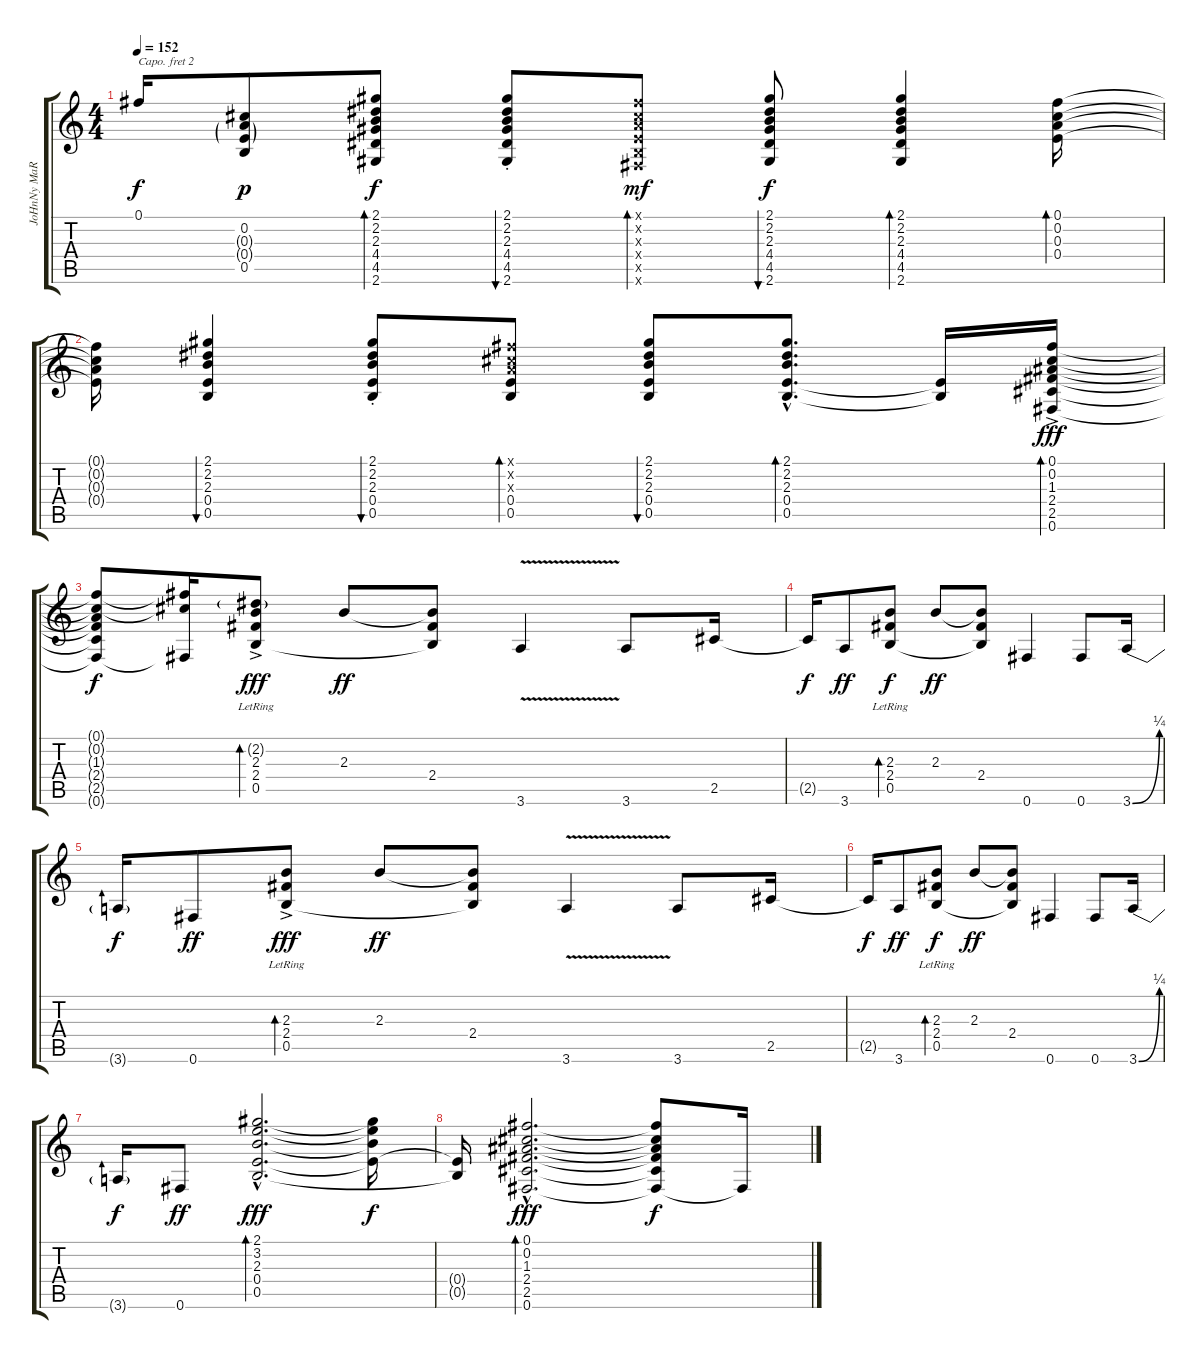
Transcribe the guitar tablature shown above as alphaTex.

\track ("JoHnNy MaRR" "JoHnNy MaR") {instrument electricguitarclean}
\staff {score tabs}
\capo 2
\tuning (E4 B3 G3 D3 A2 E2) {hide}
\ts (4 4)
\tempo 152
\clef g2
\ks c
0.1{t}.16{dy f} (0.2 0.3{g} 0.4{g} 0.5{t}).8{dy p} (2.1 2.2 2.3 4.4 4.5 2.6).8{bd 30 dy f} (2.1{st} 2.2{st} 2.3{st} 4.4{st} 4.5{st} 2.6{st}).8{bu 30} (0.1{x} 0.2{x} 0.3{x} 0.4{x} 0.5{x} 0.6{x}).8{bd 30 dy mf} (2.1 2.2 2.3 4.4 4.5 2.6).8{bu 30 dy f} (2.1 2.2 2.3 4.4 4.5 2.6).4{bd 30} (0.1 0.2 0.3 0.4).16{bd 30} |
(0.1{t} 0.2{t} 0.3{t} 0.4{t}).16 (2.1 2.2 2.3 0.4 0.5).4{bu 30} (2.1{st} 2.2{st} 2.3{st} 0.4 0.5).8{bu 30} (0.1{x} 0.2{x} 0.3{x} 0.4 0.5).8{bd 30} (2.1 2.2 2.3 0.4 0.5).8{bu 30} (2.1{hac} 2.2{hac} 2.3{hac} 0.4{hac} 0.5{hac}).8{d bd 30} (0.4{t} 0.5{t}).16 (0.1{ac} 0.2 1.3 2.4 2.5 0.6).16{bd 30 dy fff} |
(0.1{t} 0.2{t} 1.3{t} 2.4{t} 2.5{t} 0.6{t}).8{dy f} (0.1{t} 0.2{t} 0.6{t}).16 (2.2{g} 2.3{ac} 2.4{lr} 0.5).8{bd 30 dy fff} 2.3.8{dy ff} (2.3{t} 2.4 0.5{t}).8 3.6{v}.4 3.6.8 2.5.16 |
2.5{t}.16{dy f} 3.6.8{dy ff} (2.3 2.4{lr} 0.5).8{bd 30 dy f} 2.3.8{dy ff} (2.3{t} 2.4 0.5{t}).8 0.6.4 0.6.8 3.6{be (bend 0 0 60 1)}.16 |
3.6{t}.16{dy f} 0.6.8{dy ff} (2.3 2.4{lr} 0.5{ac}).8{bd 30 dy fff} 2.3.8{dy ff} (2.3{t} 2.4 0.5{t}).8 3.6{v}.4 3.6.8 2.5.16 |
2.5{t}.16{dy f} 3.6.8{dy ff} (2.3 2.4{lr} 0.5).8{bd 30 dy f} 2.3.8{dy ff} (2.3{t} 2.4 0.5{t}).8 0.6.4 0.6.8 3.6{be (bend 0 0 60 1)}.16 |
3.6{t}.16{dy f} 0.6.8{dy ff} (2.1{hac} 3.2{hac} 2.3{hac} 0.4{hac} 0.5{hac}).2{d bd 30 dy fff} (2.1{t} 3.2{t} 2.3{t} 0.4{t}).16{dy f} |
(0.4{t} 0.5{t}).16 (0.1{hac} 0.2{hac} 1.3{hac} 2.4{hac} 2.5{hac} 0.6{hac}).2{d bd 30 dy fff} (0.1{t} 0.2{t} 1.3{t} 2.4{t} 2.5{t} 0.6{t}).8{dy f} 0.6{t}.16
